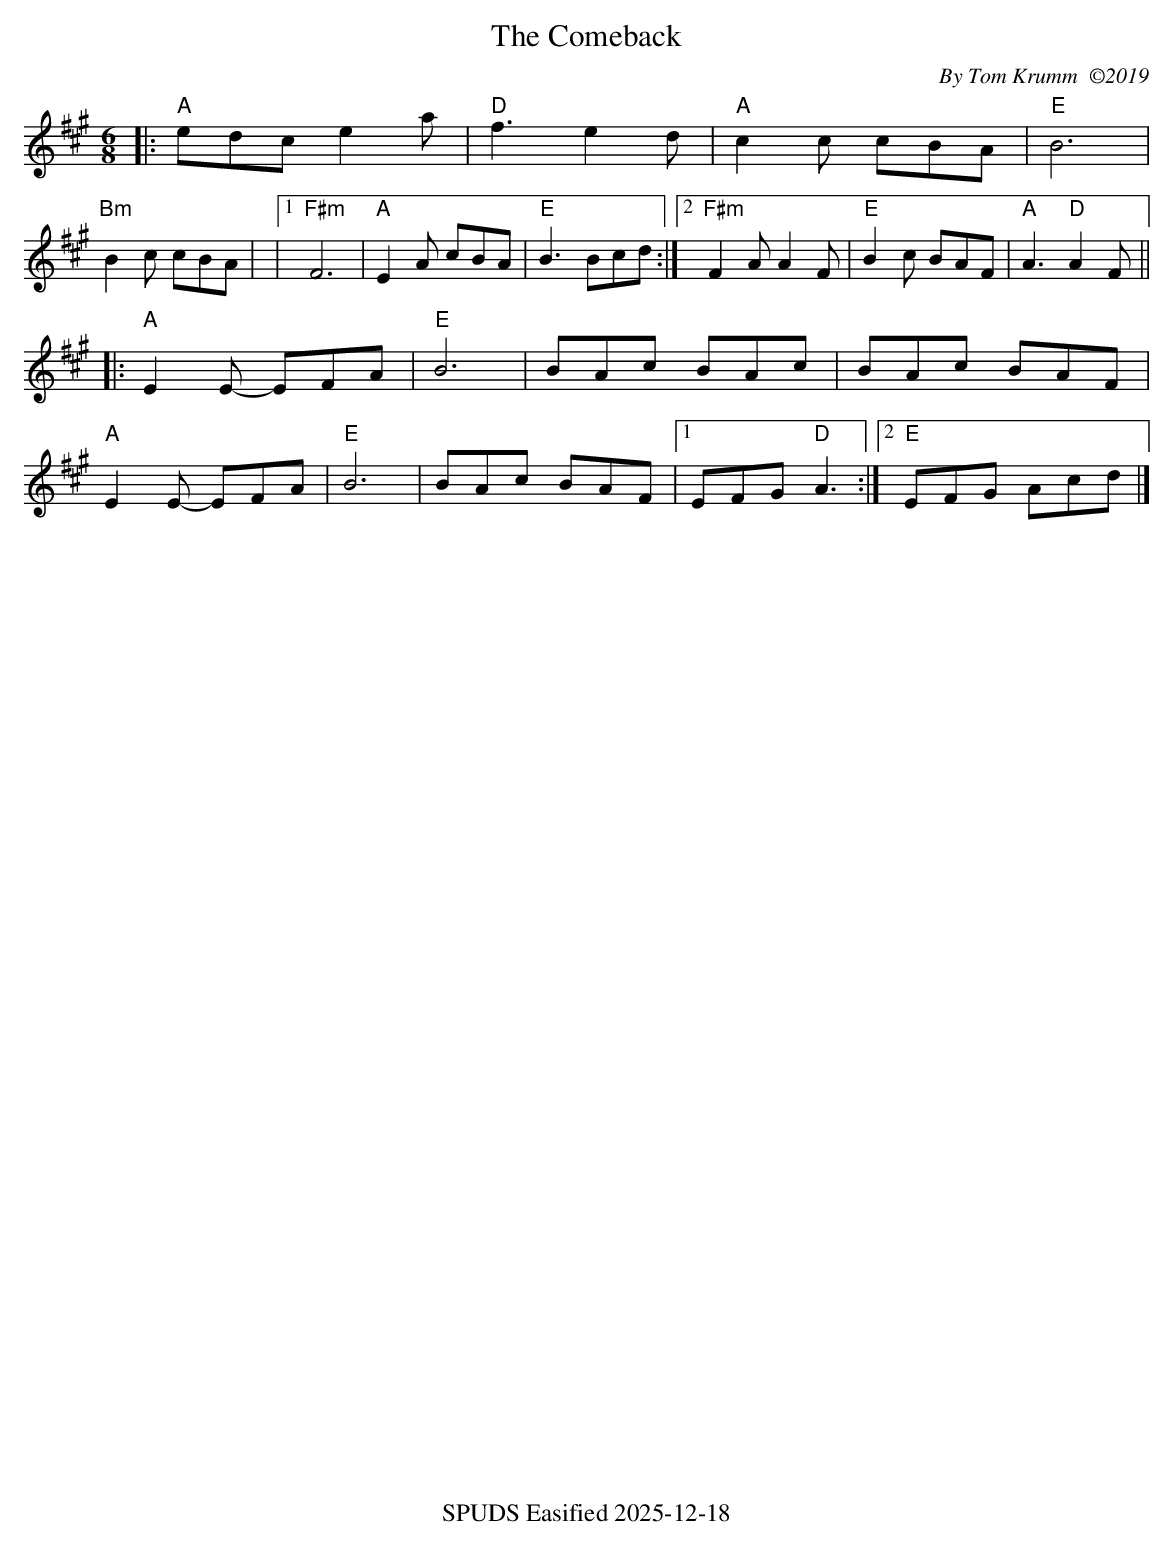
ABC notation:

X:1
T:Comeback, The
C:By Tom Krumm  ©2019
L:1/8
M:6/8
K:A
|:"A" edc e2 a |"D" f3 e2 d |"A" c2 c cBA |"E" B6 |
"Bm" B2c cBA | |1"F#m" F6 |"A" E2A cBA | "E" B3 Bcd :|2"F#m" F2 A A2 F |"E" B2c BAF |"A" A3"D" A2F ||
|:"A" E2 E- EFA |"E" B6 | BAc BAc | BAc BAF |
"A" E2 E- EFA |"E" B6 |$ BAc BAF |1 EFG"D" A3 :|2"E" EFG Acd |]
